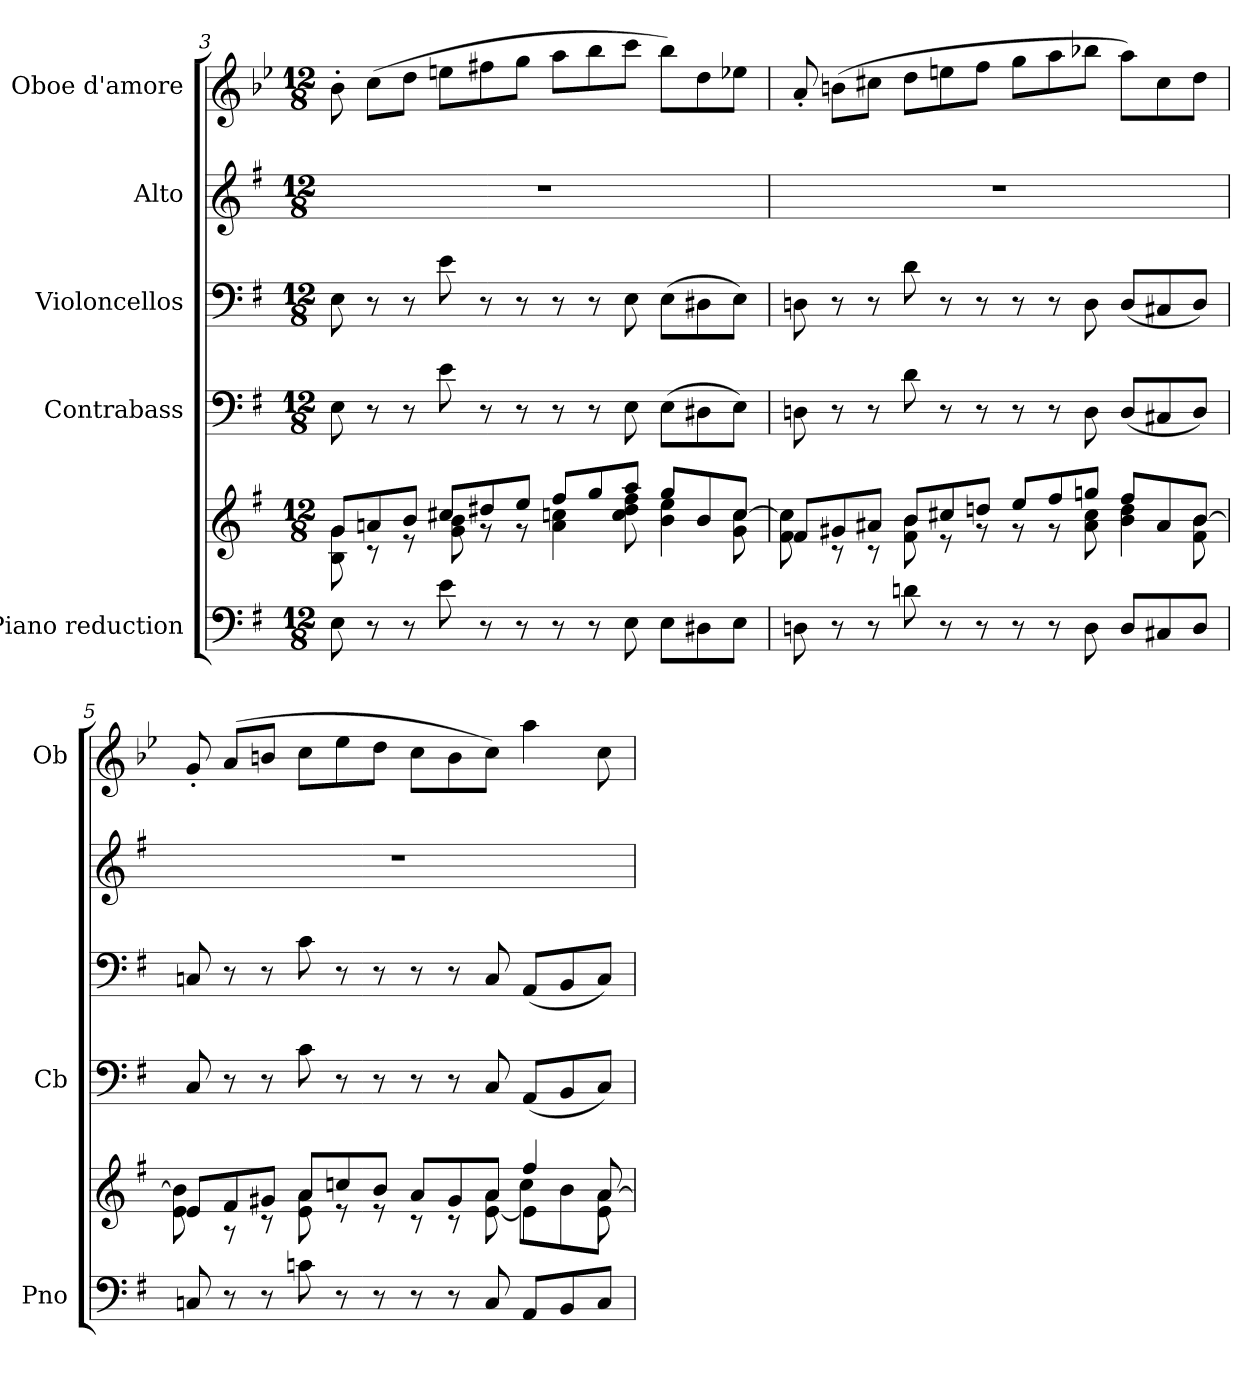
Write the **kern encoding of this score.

**kern	**kern	**kern	**kern	**kern	**kern
*part5	*part5	*part4	*part3	*part2	*part1
*staff6	*staff5	*staff4	*staff3	*staff2	*staff1
*I"Piano reduction	*	*I"Contrabass	*I"Violoncellos	*I"Alto	*I"Oboe d'amore
*I'Pno	*	*I'Cb	*	*	*I'Ob
*clefF4	*clefG2	*clefF4	*clefF4	*clefG2	*clefG2
*	*	*ITrd7c12	*	*	*ITrd2c3
*k[f#]	*k[f#]	*k[f#]	*k[f#]	*k[f#]	*k[f#]
*M12/8	*M12/8	*M12/8	*M12/8	*M12/8	*M12/8
=3	=3	=3	=3	=3	=3
*	*^	*	*	*	*
8E\	8g/L	8B\ 8g\	8EE\	8E\	1.r	8g'\
8r	8an/	8r	8r	8r	.	(8a\L
8r	8b/J	8r	8r	8r	.	8b\J
8e\	8cc#X/L	8g\ 8b\	8E\	8e\	.	8cc#X\L
8r	8dd#X/	8r	8r	8r	.	8dd#X\
8r	8ee/J	8r	8r	8r	.	8ee\J
8r	8ff#/L	4a\ 4ccn\	8r	8r	.	8ff#\L
8r	8gg/	.	8r	8r	.	8gg\
8E\	8aa/J	8cc\ 8dd#\ 8ff#\	8EE\	8E\	.	8aa\J
8E\L	8gg/L	4b\ 4ee\	(8EE\L	(8E\L	.	8gg\L)
8D#X\	8b/	.	8DD#X\	8D#X\	.	8b\
8E\J	[8cc/J	8g\ 8cc\	8EE\J)	8E\J)	.	8ccn\J
!!LO:LB:g=z
=4	=4	=4	=4	=4	=4	=4
8Dn\	8f#/L	8f#\ 8cc\]	8DDn\	8Dn\	1.r	8f#'/
8r	8g#X/	8r	8r	8r	.	(8g#X\L
8r	8a#X/J	8r	8r	8r	.	8a#X\J
8dn\	8b/L	8f#\ 8b\	8D\	8d\	.	8b\L
8r	8cc#X/	8r	8r	8r	.	8cc#X\
8r	8ddn/J	8r	8r	8r	.	8dd\J
8r	8ee/L	8r	8r	8r	.	8ee\L
8r	8ff#/	8r	8r	8r	.	8ff#\
8D\	8ggn/J	8a#\ 8cc#\	8DD\	8D\	.	8ggn\J
8D/L	8ff#/L	4b\ 4dd\	(8DD/L	(8D/L	.	8ff#\L)
8C#X/	8a#/	.	8CC#X/	8C#X/	.	8a#\
8D/J	[8b/J	8f#\ 8b\	8DD/J)	8D/J)	.	8b\J
=5	=5	=5	=5	=5	=5	=5
*	*	*^	*	*	*	*
8Cn/	8e/L	8e\ 8b\]	2.ryy	8CC/	8Cn/	1.r	8e'/
8r	8f#/	8r	.	8r	8r	.	(8f#/L
8r	8g#X/J	8r	.	8r	8r	.	8g#X/J
8cn\	8a/L	8e\ 8a\	.	8C\	8c\	.	8a\L
8r	8ccn/	8r	.	8r	8r	.	8cc\
8r	8b/J	8r	.	8r	8r	.	8b\J
8r	8a/L	8r	4.ryy	8r	8r	.	8a\L
8r	8g#/	8r	.	8r	8r	.	8g#\
8C/	8a/J	[8e\ 8a\	.	8CC/	8C/	.	8a\J)
8AA/L	4ff#/	4e\]	8cc\L	(8AAA/L	(8AA/L	.	4ff#\
8BB/	.	.	8b\	8BBB/	8BB/	.	.
8C/J	[8a/	8e\	8a\J	8CC/J)	8C/J)	.	8a\
*	*v	*v	*v	*	*	*	*
=	=	=	=	=	=
*-	*-	*-	*-	*-	*-
